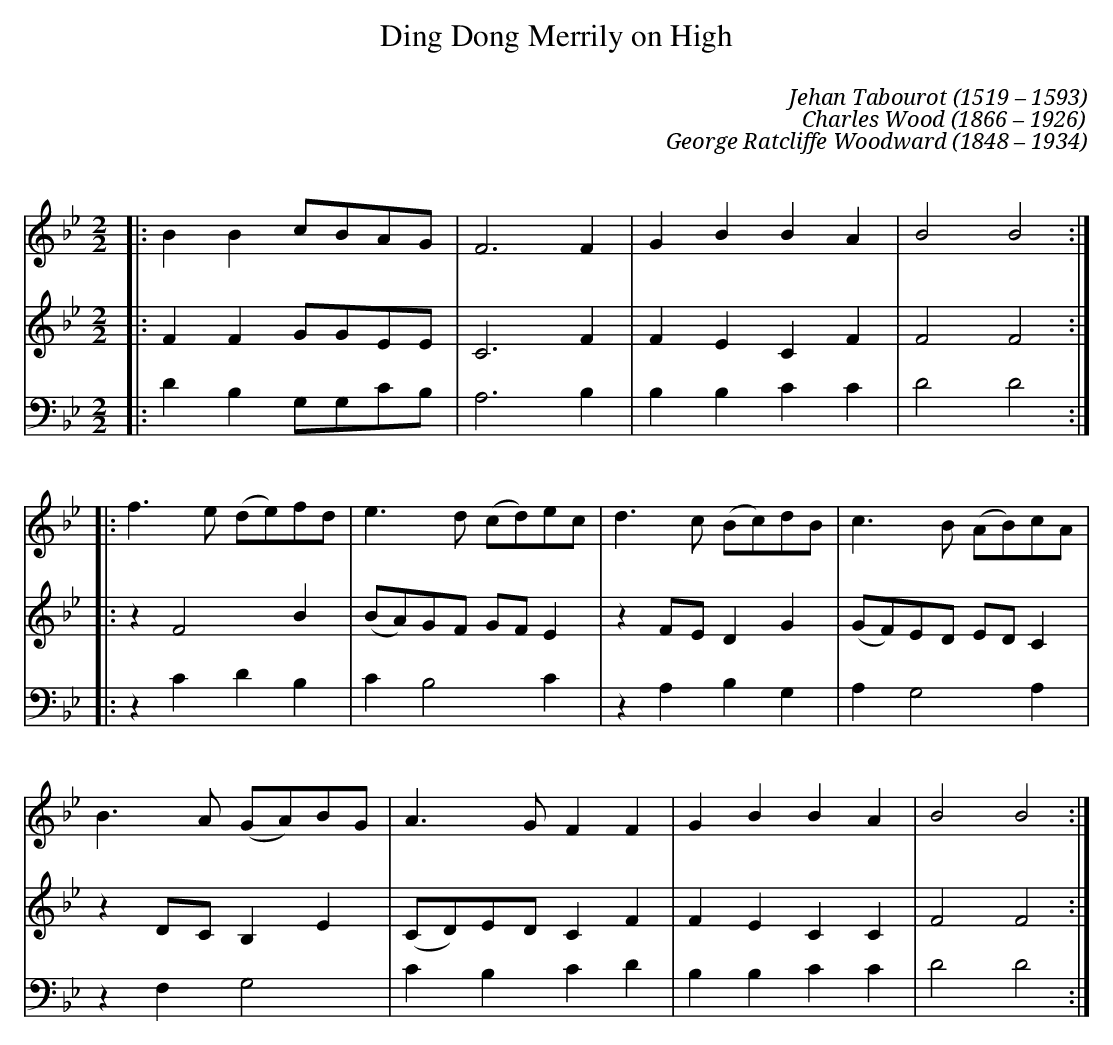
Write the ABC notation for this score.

X:1
C:
T:Ding Dong Merrily on High
C:Jehan Tabourot (1519 – 1593)
C:Charles Wood (1866 – 1926)
C:George Ratcliffe Woodward (1848 – 1934)
C:
M:2/2
L:1/8
K:Bbmaj
V:1
|: B2B2 cBAG | F6F2 | G2B2 B2A2 | B4 B4 :|
|: f2>e2 (de)fd | e2>d2 (cd)ec | d2>c2 (Bc)dB | c2>B2 (AB)cA |
B2>A2 (GA)BG | A2>G2 F2F2 | G2B2 B2A2 | B4 B4 :|
V:2
|: F2F2 GGEE | C6F2 | F2E2 C2F2 | F4F4 :|
|: z2F4B2 | (BA)GF GFE2 | z2FE D2G2 | (GF)ED EDC2 |
z2DC B,2E2 | (CD)ED C2F2 | F2E2 C2C2 | F4 F4 :|
V:3
K: soprano
|: D2B,2 G,G,CB, | A,6B,2  | B,2B,2 C2C2 | D4D4 :|
|: z2C2 D2B,2 | C2B,4C2 | z2A,2 B,2G,2 | A,2G,4A,2 |
z2F,2 G,4 | C2B,2 C2D2 | B,2B,2 C2C2 | D4 D4 :|
